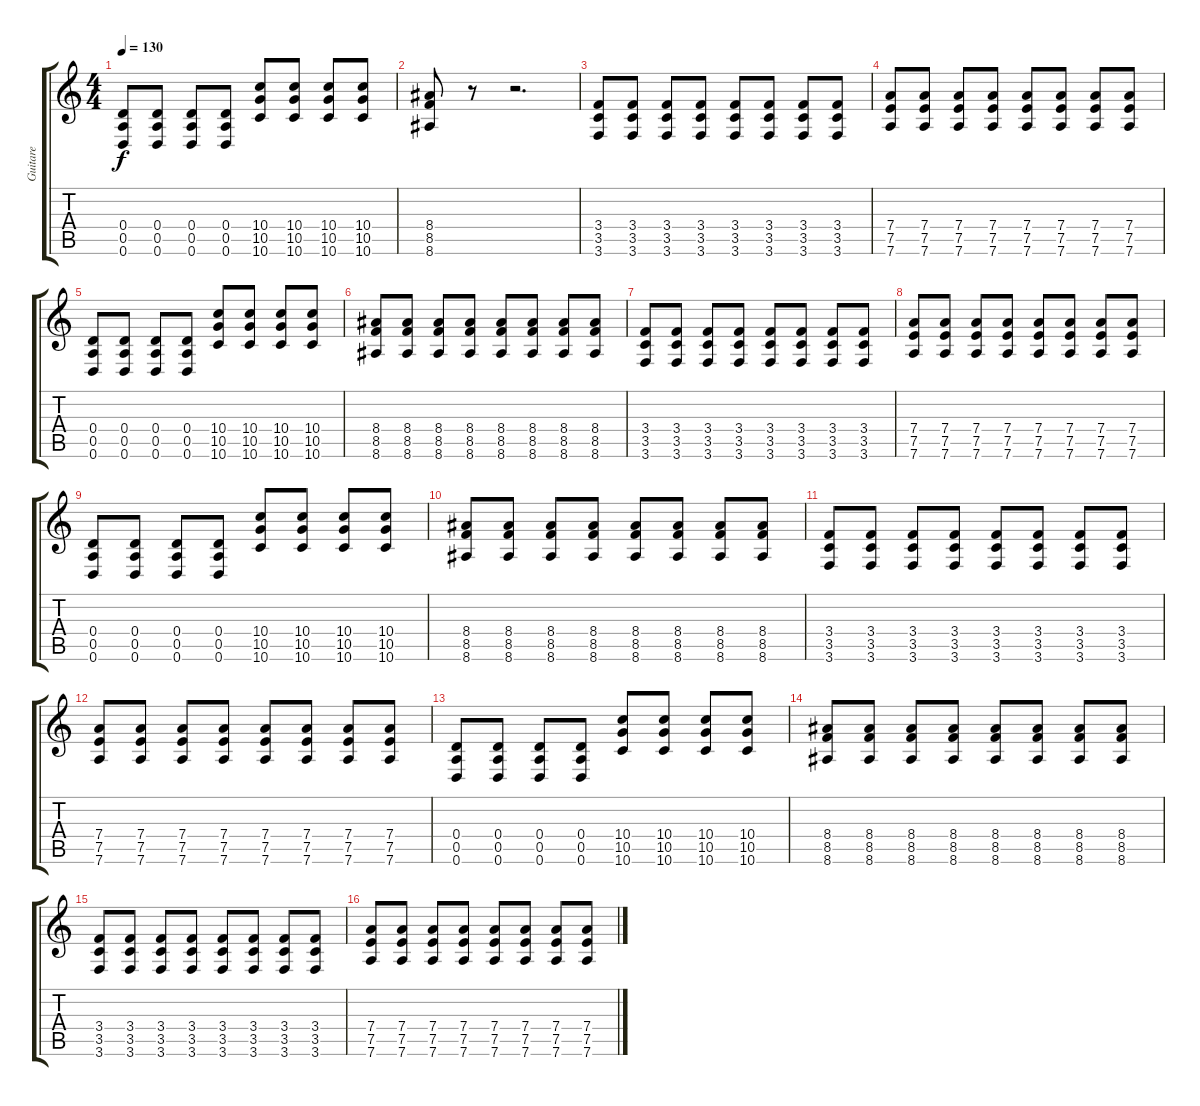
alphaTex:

\track ("Guitare" "Guitare") {instrument distortionguitar}
\staff {score tabs}
\tuning (E4 B3 G3 D3 A2 D2) {hide}
\ts (4 4)
\tempo 130
\clef g2
\ks c
(0.4 0.5 0.6).8{dy f} (0.4 0.5 0.6).8 (0.4 0.5 0.6).8 (0.4 0.5 0.6).8 (10.4 10.5 10.6).8 (10.4 10.5 10.6).8 (10.4 10.5 10.6).8 (10.4 10.5 10.6).8 |
(8.4 8.5 8.6).8 r.8 r.2{d} |
(3.4 3.5 3.6).8 (3.4 3.5 3.6).8 (3.4 3.5 3.6).8 (3.4 3.5 3.6).8 (3.4 3.5 3.6).8 (3.4 3.5 3.6).8 (3.4 3.5 3.6).8 (3.4 3.5 3.6).8 |
(7.4 7.5 7.6).8 (7.4 7.5 7.6).8 (7.4 7.5 7.6).8 (7.4 7.5 7.6).8 (7.4 7.5 7.6).8 (7.4 7.5 7.6).8 (7.4 7.5 7.6).8 (7.4 7.5 7.6).8 |
(0.4 0.5 0.6).8 (0.4 0.5 0.6).8 (0.4 0.5 0.6).8 (0.4 0.5 0.6).8 (10.4 10.5 10.6).8 (10.4 10.5 10.6).8 (10.4 10.5 10.6).8 (10.4 10.5 10.6).8 |
(8.4 8.5 8.6).8 (8.4 8.5 8.6).8 (8.4 8.5 8.6).8 (8.4 8.5 8.6).8 (8.4 8.5 8.6).8 (8.4 8.5 8.6).8 (8.4 8.5 8.6).8 (8.4 8.5 8.6).8 |
(3.4 3.5 3.6).8 (3.4 3.5 3.6).8 (3.4 3.5 3.6).8 (3.4 3.5 3.6).8 (3.4 3.5 3.6).8 (3.4 3.5 3.6).8 (3.4 3.5 3.6).8 (3.4 3.5 3.6).8 |
(7.4 7.5 7.6).8 (7.4 7.5 7.6).8 (7.4 7.5 7.6).8 (7.4 7.5 7.6).8 (7.4 7.5 7.6).8 (7.4 7.5 7.6).8 (7.4 7.5 7.6).8 (7.4 7.5 7.6).8 |
(0.4 0.5 0.6).8 (0.4 0.5 0.6).8 (0.4 0.5 0.6).8 (0.4 0.5 0.6).8 (10.4 10.5 10.6).8 (10.4 10.5 10.6).8 (10.4 10.5 10.6).8 (10.4 10.5 10.6).8 |
(8.4 8.5 8.6).8 (8.4 8.5 8.6).8 (8.4 8.5 8.6).8 (8.4 8.5 8.6).8 (8.4 8.5 8.6).8 (8.4 8.5 8.6).8 (8.4 8.5 8.6).8 (8.4 8.5 8.6).8 |
(3.4 3.5 3.6).8 (3.4 3.5 3.6).8 (3.4 3.5 3.6).8 (3.4 3.5 3.6).8 (3.4 3.5 3.6).8 (3.4 3.5 3.6).8 (3.4 3.5 3.6).8 (3.4 3.5 3.6).8 |
(7.4 7.5 7.6).8 (7.4 7.5 7.6).8 (7.4 7.5 7.6).8 (7.4 7.5 7.6).8 (7.4 7.5 7.6).8 (7.4 7.5 7.6).8 (7.4 7.5 7.6).8 (7.4 7.5 7.6).8 |
(0.4 0.5 0.6).8 (0.4 0.5 0.6).8 (0.4 0.5 0.6).8 (0.4 0.5 0.6).8 (10.4 10.5 10.6).8 (10.4 10.5 10.6).8 (10.4 10.5 10.6).8 (10.4 10.5 10.6).8 |
(8.4 8.5 8.6).8 (8.4 8.5 8.6).8 (8.4 8.5 8.6).8 (8.4 8.5 8.6).8 (8.4 8.5 8.6).8 (8.4 8.5 8.6).8 (8.4 8.5 8.6).8 (8.4 8.5 8.6).8 |
(3.4 3.5 3.6).8 (3.4 3.5 3.6).8 (3.4 3.5 3.6).8 (3.4 3.5 3.6).8 (3.4 3.5 3.6).8 (3.4 3.5 3.6).8 (3.4 3.5 3.6).8 (3.4 3.5 3.6).8 |
(7.4 7.5 7.6).8 (7.4 7.5 7.6).8 (7.4 7.5 7.6).8 (7.4 7.5 7.6).8 (7.4 7.5 7.6).8 (7.4 7.5 7.6).8 (7.4 7.5 7.6).8 (7.4 7.5 7.6).8
